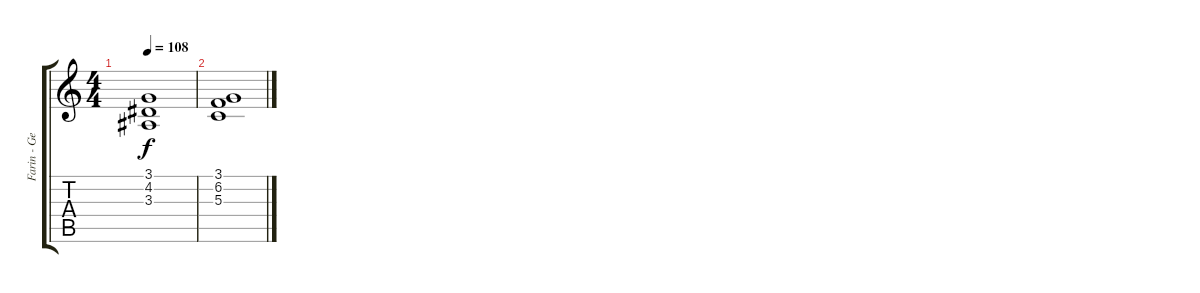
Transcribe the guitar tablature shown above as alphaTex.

\track ("Farin - Gesang" "Farin - Ge") {instrument oboe}
\staff {score tabs}
\tuning (E4 B3 G3 D3 A2 E2) {hide}
\ts (4 4)
\tempo 108
\clef g2
\ks c
(3.1 4.2 3.3).1{dy f} |
(3.1 6.2 5.3).1
